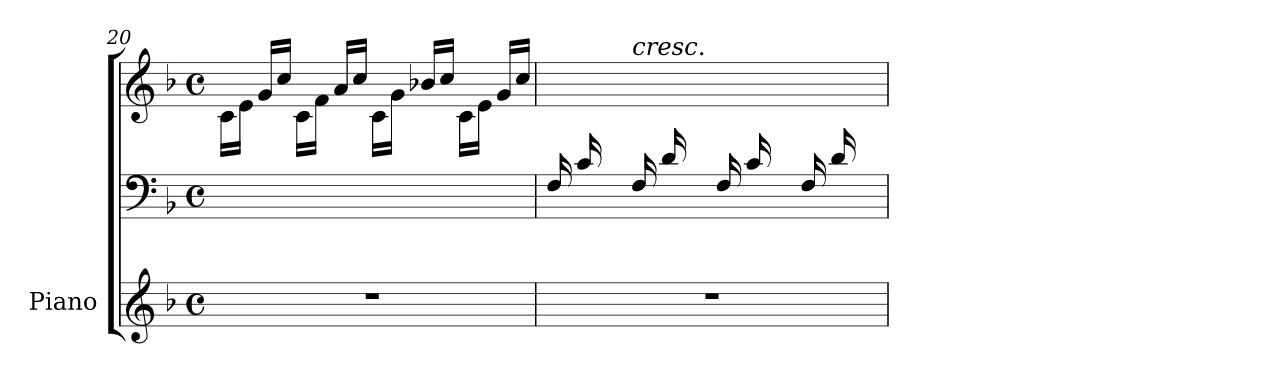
**kern	**kern	**kern
*part1	*part1	*part1
*staff3	*staff2	*staff1
*I"Piano	*	*
*I'Pno	*	*
*clefG2	*clefF4	*clefG2
*k[b-]	*k[b-]	*k[b-]
*M4/4	*M4/4	*M4/4
*met(c)	*met(c)	*met(c)
=20	=20	=20
*	*	*^
1r	8ryy	8ryy	16c\LL
.	.	.	16e\JJ
.	8ryy	16g/LL	8ryy
.	.	16cc/JJ	.
.	8ryy	8ryy	16c\LL
.	.	.	16f\JJ
.	8ryy	16a/LL	8ryy
.	.	16cc/JJ	.
.	8ryy	8ryy	16c\LL
.	.	.	16g\JJ
.	8ryy	16b-X/LL	8ryy
.	.	16cc/JJ	.
.	8ryy	8ryy	16c\LL
.	.	.	16e\JJ
.	8ryy	16g/LL	8ryy
.	.	16cc/JJ	.
*	*	*v	*v
!!LO:LB:g=z
=21	=21	=21
*	*^	*
1r	16F</LL	1ryy	8ryy
.	16c</	.	.
.	8ryy	.	16a\
.	.	.	16ff\JJ
!	!	!	!LO:TX:a:i:t=cresc.
.	16F</LL	.	8ryy
.	16d</	.	.
.	8ryy	.	16b-\
.	.	.	16ff\JJ
.	16F/LL	.	8ryy
.	16c/	.	.
.	8ryy	.	16a\
.	.	.	16ff\JJ
.	16F/LL	.	8ryy
.	16d/	.	.
.	8ryy	.	16b-\
.	.	.	16ff\JJ
*	*v	*v	*
=	=	=
*-	*-	*-
